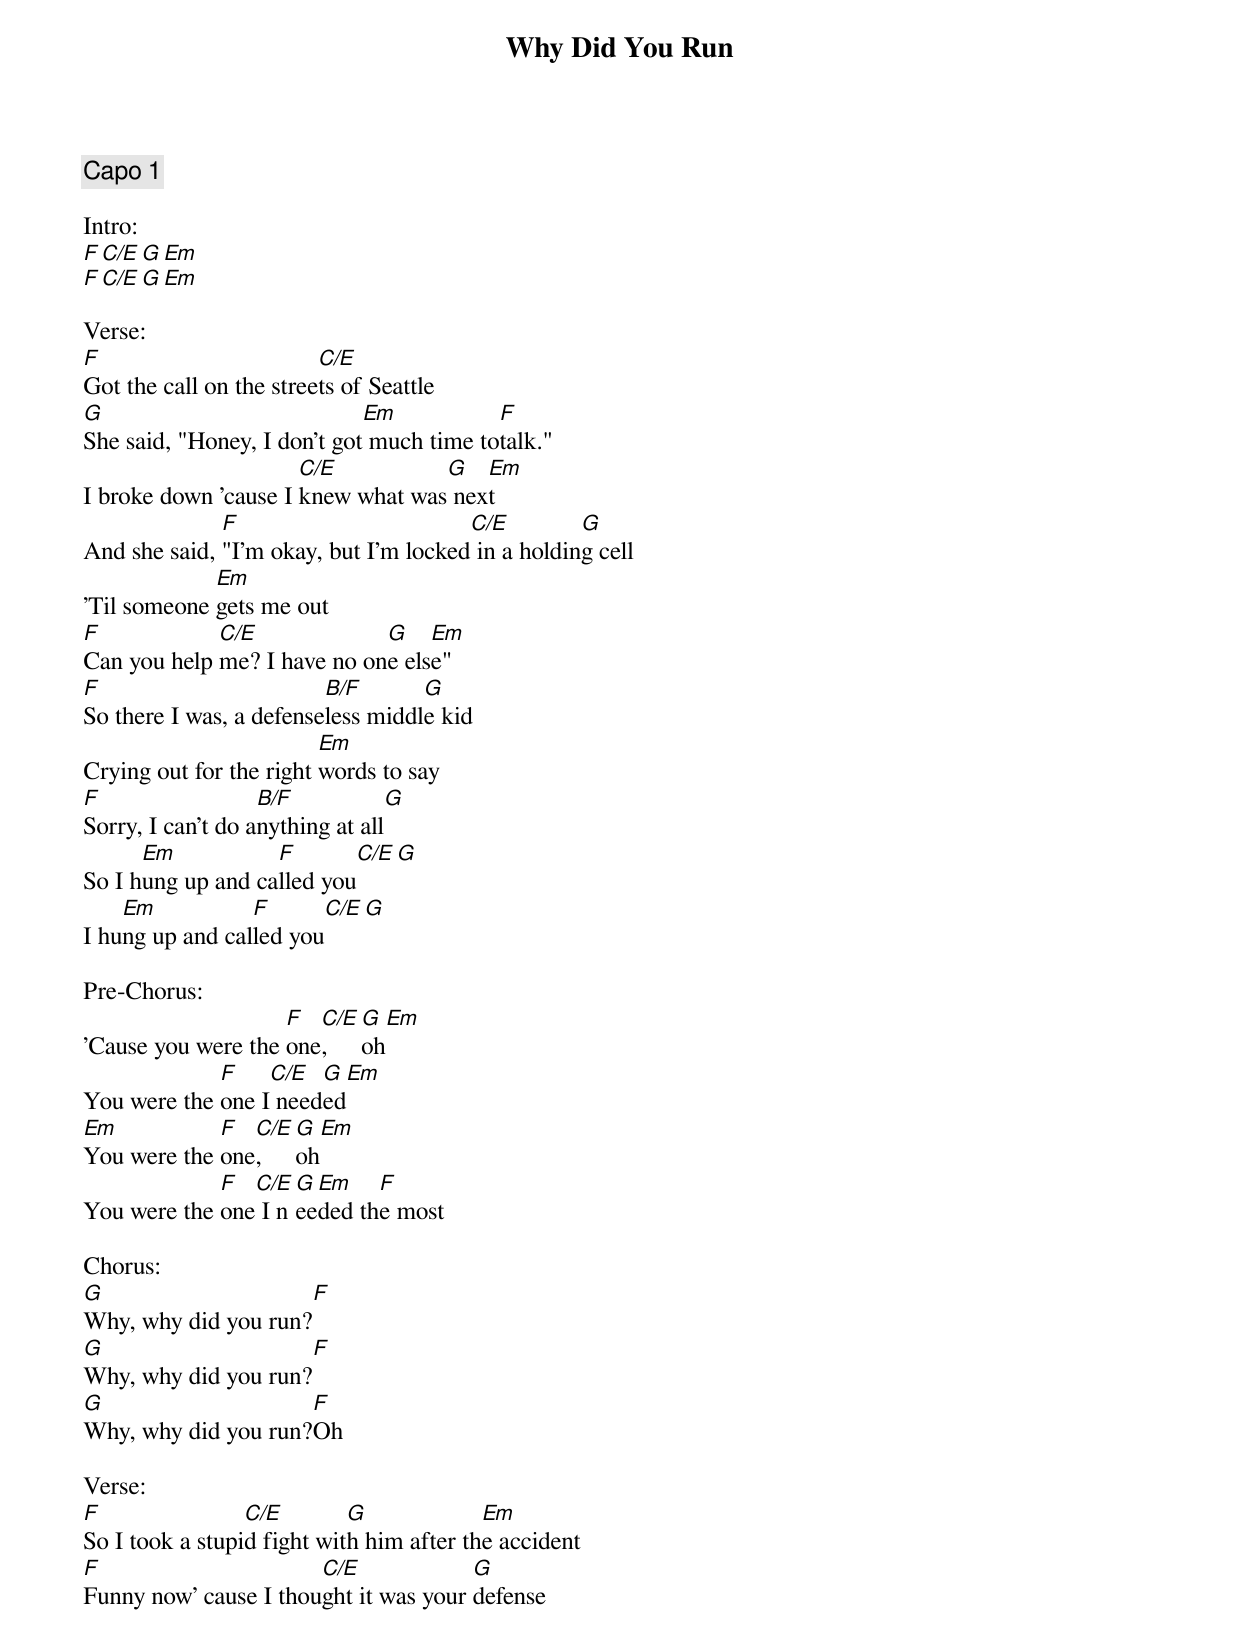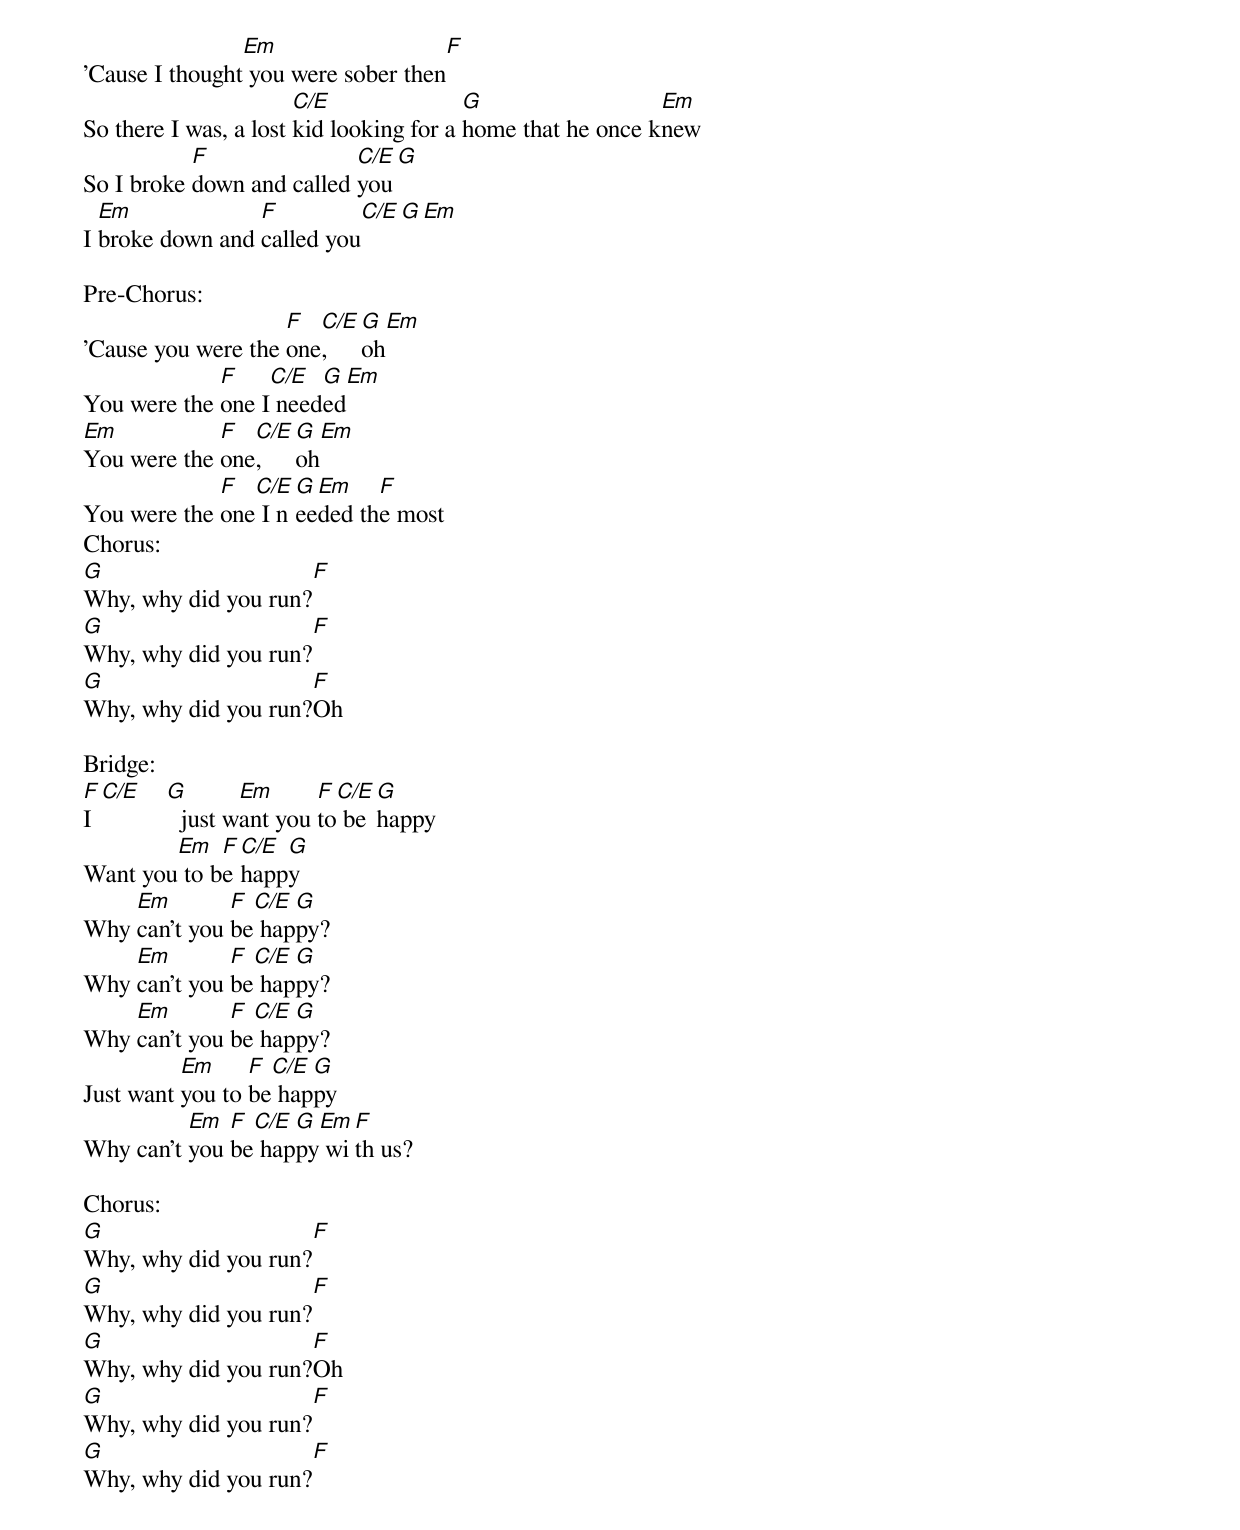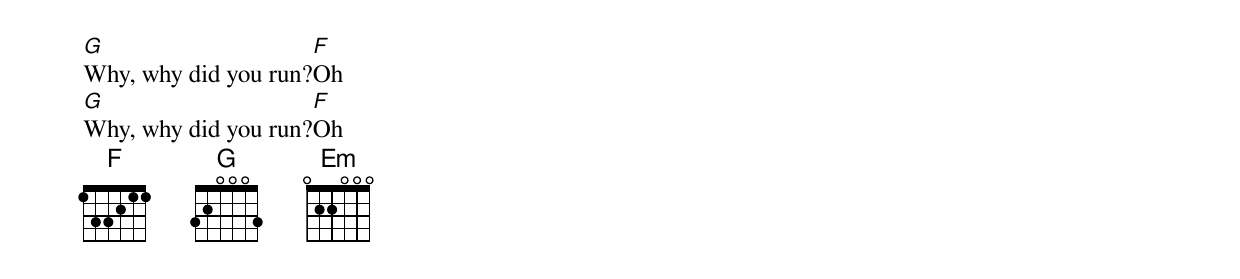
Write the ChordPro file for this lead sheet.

{title:Why Did You Run}
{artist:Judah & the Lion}
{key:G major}
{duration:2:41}
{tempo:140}
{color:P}

{comment: Capo 1}

Intro:
[F][C/E][G][Em]
[F][C/E][G][Em]

Verse:
[F]Got the call on the stree[C/E]ts of Seattle
[G]She said, "Honey, I don't got[Em] much time to[F]talk."
I broke down 'cause I [C/E]knew what was[G] nex[Em]t
And she said, [F]"I'm okay, but I'm locked[C/E] in a holdin[G]g cell
'Til someone [Em]gets me out
[F]Can you help [C/E]me? I have no on[G]e els[Em]e"
[F]So there I was, a defense[B/F]less middl[G]e kid
Crying out for the right [Em]words to say
[F]Sorry, I can't do a[B/F]nything at all[G]
So I h[Em]ung up and ca[F]lled you[C/E][G]
I hu[Em]ng up and cal[F]led you[C/E][G]

Pre-Chorus:
'Cause you were the [F]one[C/E],    [G]oh[Em]
You were the [F]one I[C/E] need[G]ed[Em]
[Em]You were the [F]one[C/E],    [G]oh[Em]
You were the [F]one[C/E] I n[G]ee[Em]ded th[F]e most

Chorus:
[G]Why, why did you run?[F]
[G]Why, why did you run?[F]
[G]Why, why did you run?[F]Oh

Verse:
[F]So I took a stupi[C/E]d fight wit[G]h him after th[Em]e accident
[F]Funny now' cause I thou[C/E]ght it was your [G]defense
'Cause I thought[Em] you were sober then[F]
So there I was, a lost [C/E]kid looking for a [G]home that he once k[Em]new
So I broke [F]down and called [C/E]you[G]
I [Em]broke down and [F]called you[C/E][G][Em]

Pre-Chorus:
'Cause you were the [F]one[C/E],    [G]oh[Em]
You were the [F]one I[C/E] need[G]ed[Em]
[Em]You were the [F]one[C/E],    [G]oh[Em]
You were the [F]one[C/E] I n[G]ee[Em]ded th[F]e most
Chorus:
[G]Why, why did you run?[F]
[G]Why, why did you run?[F]
[G]Why, why did you run?[F]Oh

Bridge:
[F]I [C/E]    [G]  just w[Em]ant you [F]to[C/E] be [G]happy
Want you[Em] to b[F]e [C/E]happ[G]y
Why [Em]can't you [F]be[C/E] hap[G]py?
Why [Em]can't you [F]be[C/E] hap[G]py?
Why [Em]can't you [F]be[C/E] hap[G]py?
Just want [Em]you to [F]be[C/E] hap[G]py
Why can't [Em]you [F]be[C/E] hap[G]py[Em] wi[F]th us?

Chorus:
[G]Why, why did you run?[F]
[G]Why, why did you run?[F]
[G]Why, why did you run?[F]Oh
[G]Why, why did you run?[F]
[G]Why, why did you run?[F]
[G]Why, why did you run?[F]Oh
[G]Why, why did you run?[F]Oh
